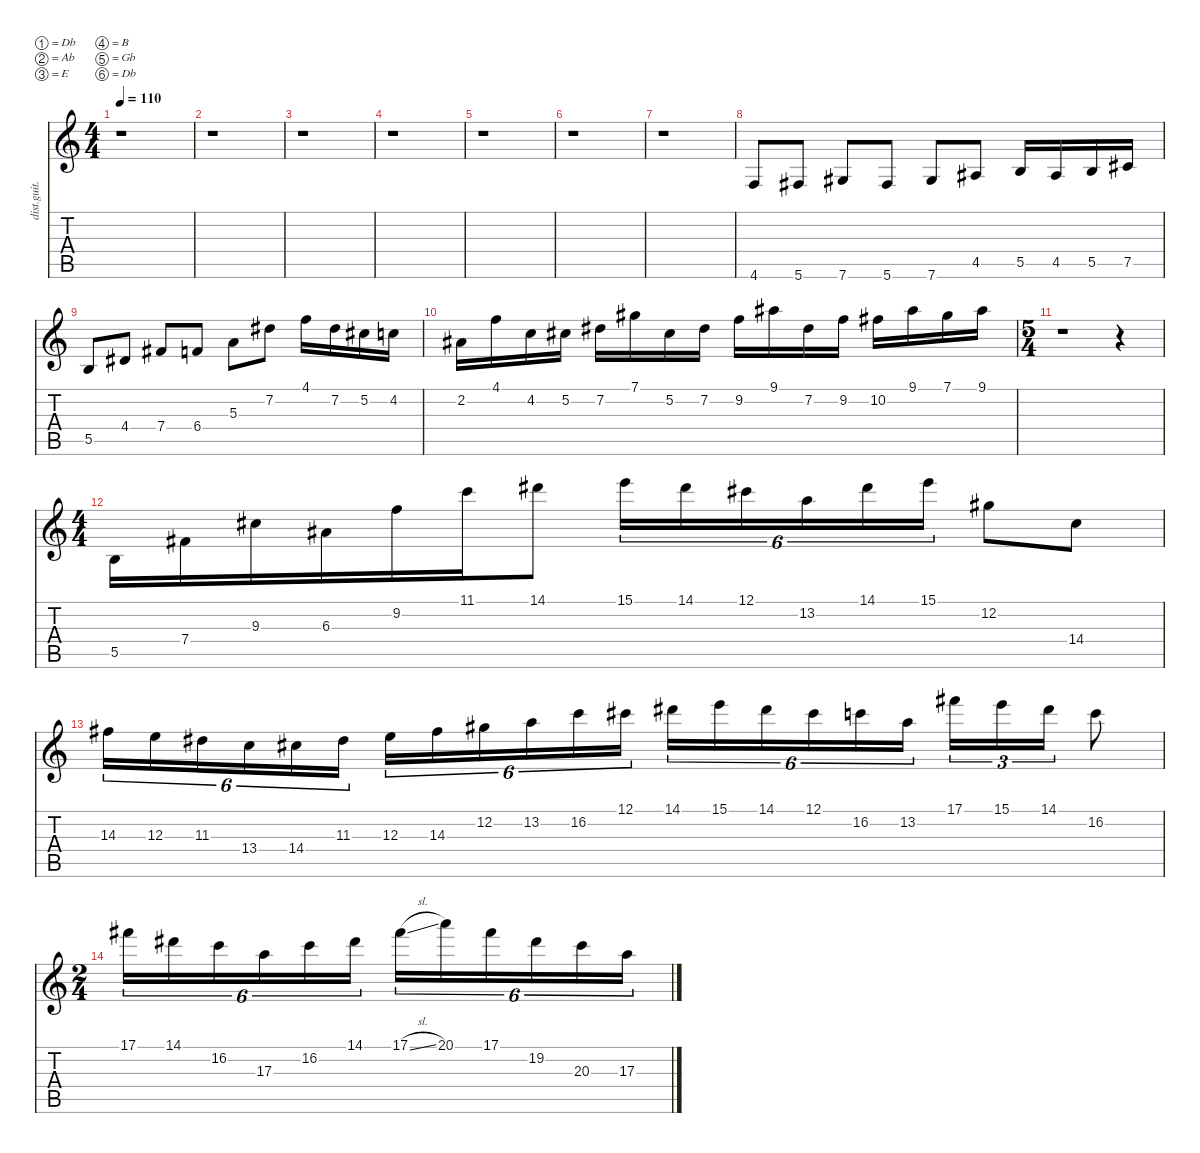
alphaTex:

\defaultSystemsLayout 4
\hideDynamics
\bracketExtendMode nobrackets
\otherSystemsTrackNameOrientation horizontal
\track ("P. Waggoner Lead Gtr." "dist.guit.") {instrument distortionguitar}
\staff {score tabs}
\tuning (Db4 Ab3 E3 B2 Gb2 Db2)
\ts (4 4)
\tempo 110
\clef g2
\ks c
r.1{dy f beam Down} |
r.1{beam Down} |
r.1{beam Down} |
r.1{beam Down} |
r.1{beam Down} |
r.1{beam Down} |
r.1{beam Down} |
4.6.8{beam Up} 5.6{acc #}.8{beam Up} 7.6{acc #}.8{beam Up} 5.6{acc #}.8{beam Up} 7.6{acc #}.8{beam Up} 4.5{acc #}.8{beam Up} 5.5.16{beam Up} 4.5{acc #}.16{beam Up} 5.5.16{beam Up} 7.5{acc #}.16{beam Up} |
5.5.8{beam Up} 4.4{acc #}.8{beam Up} 7.4{acc #}.8{beam Up} 6.4.8{beam Up} 5.3.8{beam Down} 7.2{acc #}.8{beam Down} 4.1.16{beam Down} 7.2{acc #}.16{beam Down} 5.2{acc #}.16{beam Down} 4.2.16{beam Down} |
2.2{acc #}.16{beam Down} 4.1.16{beam Down} 4.2.16{beam Down} 5.2{acc #}.16{beam Down} 7.2{acc #}.16{beam Down} 7.1{acc #}.16{beam Down} 5.2{acc #}.16{beam Down} 7.2{acc #}.16{beam Down} 9.2.16{beam Down} 9.1{acc #}.16{beam Down} 7.2{acc #}.16{beam Down} 9.2.16{beam Down} 10.2{acc #}.16{beam Down} 9.1{acc #}.16{beam Down} 7.1{acc #}.16{beam Down} 9.1{acc #}.16{beam Down} |
\ts (5 4)
\beaming (8 6 4)
r.1{beam Down} r.4{beam Down} |
\ts (4 4)
\beaming (8 4 4)
5.5.16{beam Down} 7.4{acc #}.16{beam Down} 9.3{acc #}.16{beam Down} 6.3{acc #}.16{beam Down} 9.2.16{beam Down} 11.1.16{beam Down} 14.1{acc #}.8{beam Down} 15.1.16{tu (6 4) beam Down} 14.1{acc #}.16{tu (6 4) beam Down} 12.1{acc #}.16{tu (6 4) beam Down} 13.2.16{tu (6 4) beam Down} 14.1{acc #}.16{tu (6 4) beam Down} 15.1.16{tu (6 4) beam Down} 12.2{acc #}.8{beam Down} 14.4{acc #}.8{beam Down} |
14.3{acc #}.16{tu (6 4) beam Down} 12.3.16{tu (6 4) beam Down} 11.3{acc #}.16{tu (6 4) beam Down} 13.4.16{tu (6 4) beam Down} 14.4{acc #}.16{tu (6 4) beam Down} 11.3{acc #}.16{tu (6 4) beam Down} 12.3.16{tu (6 4) beam Down} 14.3{acc #}.16{tu (6 4) beam Down} 12.2{acc #}.16{tu (6 4) beam Down} 13.2.16{tu (6 4) beam Down} 16.2.16{tu (6 4) beam Down} 12.1{acc #}.16{tu (6 4) beam Down} 14.1{acc #}.16{tu (6 4) beam Down} 15.1.16{tu (6 4) beam Down} 14.1{acc #}.16{tu (6 4) beam Down} 12.1{acc #}.16{tu (6 4) beam Down} 16.2.16{tu (6 4) beam Down} 13.2.16{tu (6 4) beam Down} 17.1{acc #}.16{tu (3 2) beam Down} 15.1.16{tu (3 2) beam Down} 14.1{acc #}.16{tu (3 2) beam Down} 16.2.8{beam Down} |
\ts (2 4)
\beaming (8 2 2)
17.1{acc #}.16{tu (6 4) beam Down} 14.1{acc #}.16{tu (6 4) beam Down} 16.2.16{tu (6 4) beam Down} 17.3.16{tu (6 4) beam Down} 16.2.16{tu (6 4) beam Down} 14.1{acc #}.16{tu (6 4) beam Down} 17.1{sl acc #}.16{tu (6 4) beam Down} 20.1.16{tu (6 4) beam Down} 17.1{acc #}.16{tu (6 4) beam Down} 19.2{acc #}.16{tu (6 4) beam Down} 20.3.16{tu (6 4) beam Down} 17.3.16{tu (6 4) beam Down}
